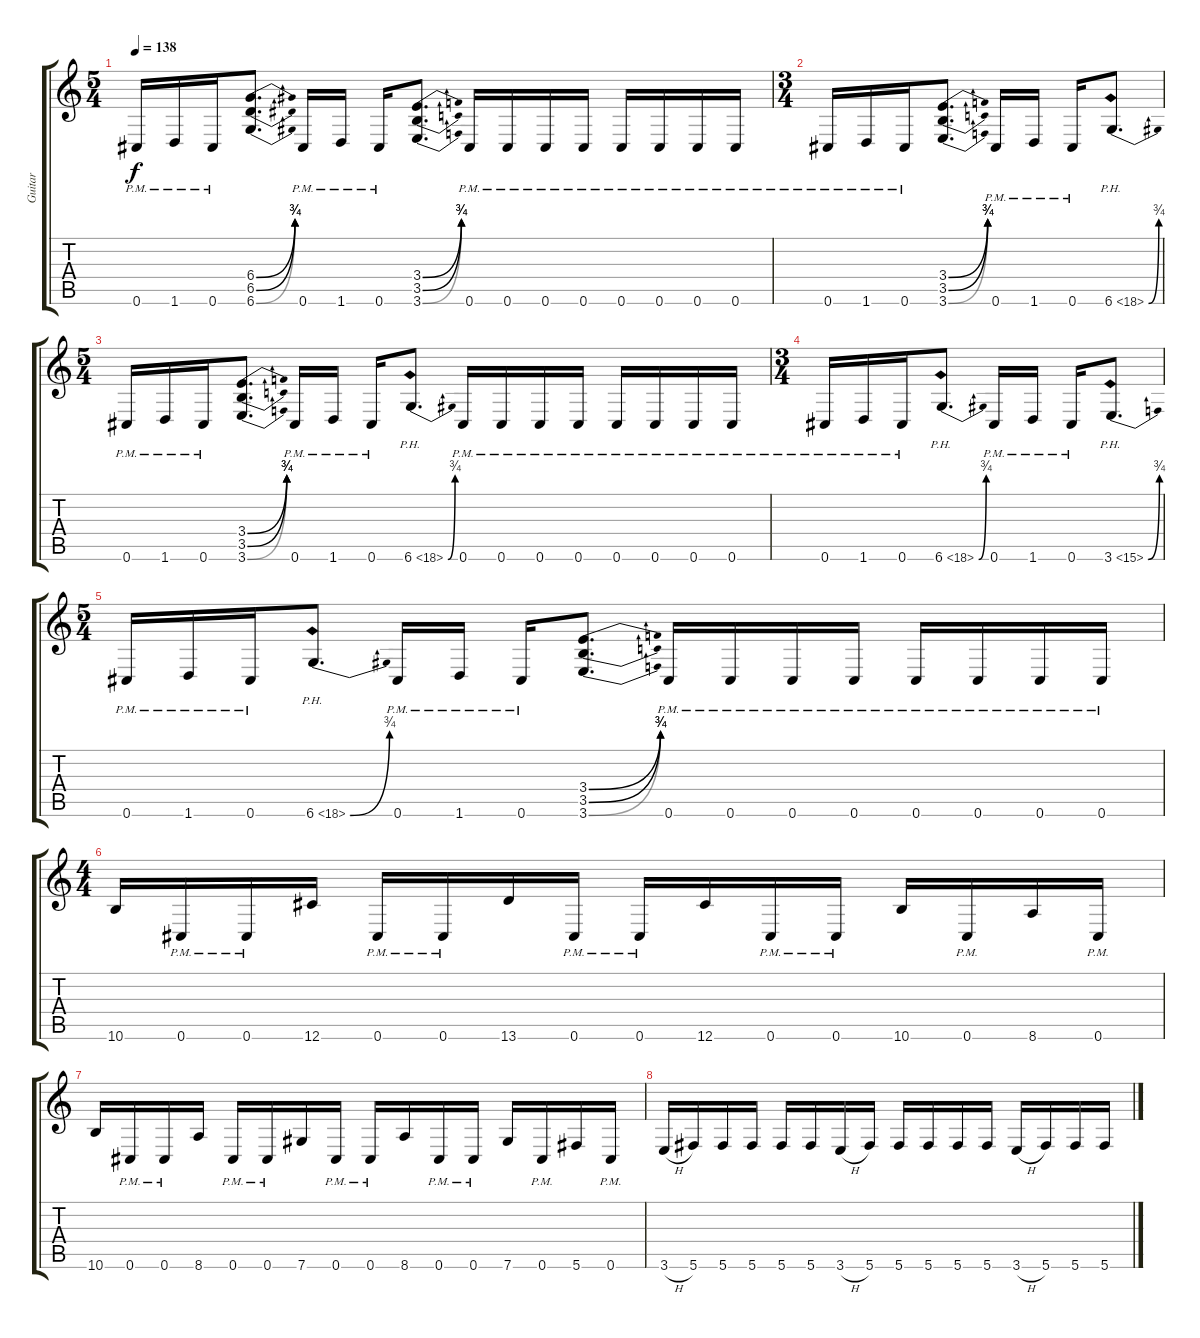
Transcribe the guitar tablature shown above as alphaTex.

\track ("Guitar" "Guitar") {instrument distortionguitar}
\staff {score tabs}
\tuning (Eb4 Bb3 Gb3 Db3 Ab2 Db2) {hide}
\ts (5 4)
\tempo 138
\clef g2
\ks c
0.6{pm}.16{dy f} 1.6{pm}.16 0.6{pm}.16 (6.4{be (bend 0 0 60 3)} 6.5{be (bend 0 0 60 3)} 6.6{be (bend 0 0 60 3)}).8{d} 0.6{pm}.16 1.6{pm}.16 0.6{pm}.16 (3.4{be (bend 0 0 60 3)} 3.5{be (bend 0 0 60 3)} 3.6{be (bend 0 0 60 3)}).8{d} 0.6{pm}.16 0.6{pm}.16 0.6{pm}.16 0.6{pm}.16 0.6{pm}.16 0.6{pm}.16 0.6{pm}.16 0.6{pm}.16 |
\ts (3 4)
0.6{pm}.16 1.6{pm}.16 0.6{pm}.16 (3.4{be (bend 0 0 60 3)} 3.5{be (bend 0 0 60 3)} 3.6{be (bend 0 0 60 3)}).8{d} 0.6{pm}.16 1.6{pm}.16 0.6{pm}.16 6.6{be (bend 0 0 60 3) ph 12}.8{d} |
\ts (5 4)
0.6{pm}.16 1.6{pm}.16 0.6{pm}.16 (3.4{be (bend 0 0 60 3)} 3.5{be (bend 0 0 60 3)} 3.6{be (bend 0 0 60 3)}).8{d} 0.6{pm}.16 1.6{pm}.16 0.6{pm}.16 6.6{be (bend 0 0 60 3) ph 12}.8{d} 0.6{pm}.16 0.6{pm}.16 0.6{pm}.16 0.6{pm}.16 0.6{pm}.16 0.6{pm}.16 0.6{pm}.16 0.6{pm}.16 |
\ts (3 4)
0.6{pm}.16 1.6{pm}.16 0.6{pm}.16 6.6{be (bend 0 0 60 3) ph 12}.8{d} 0.6{pm}.16 1.6{pm}.16 0.6{pm}.16 3.6{be (bend 0 0 60 3) ph 12}.8{d} |
\ts (5 4)
0.6{pm}.16 1.6{pm}.16 0.6{pm}.16 6.6{be (bend 0 0 60 3) ph 12}.8{d} 0.6{pm}.16 1.6{pm}.16 0.6{pm}.16 (3.4{be (bend 0 0 60 3)} 3.5{be (bend 0 0 60 3)} 3.6{be (bend 0 0 60 3)}).8{d} 0.6{pm}.16 0.6{pm}.16 0.6{pm}.16 0.6{pm}.16 0.6{pm}.16 0.6{pm}.16 0.6{pm}.16 0.6{pm}.16 |
\ts (4 4)
10.6.16 0.6{pm}.16 0.6{pm}.16 12.6.16 0.6{pm}.16 0.6{pm}.16 13.6.16 0.6{pm}.16 0.6{pm}.16 12.6.16 0.6{pm}.16 0.6{pm}.16 10.6.16 0.6{pm}.16 8.6.16 0.6{pm}.16 |
10.6.16 0.6{pm}.16 0.6{pm}.16 8.6.16 0.6{pm}.16 0.6{pm}.16 7.6.16 0.6{pm}.16 0.6{pm}.16 8.6.16 0.6{pm}.16 0.6{pm}.16 7.6.16 0.6{pm}.16 5.6.16 0.6{pm}.16 |
3.6{h}.16 5.6.16 5.6.16 5.6.16 5.6.16 5.6.16 3.6{h}.16 5.6.16 5.6.16 5.6.16 5.6.16 5.6.16 3.6{h}.16 5.6.16 5.6.16 5.6.16
